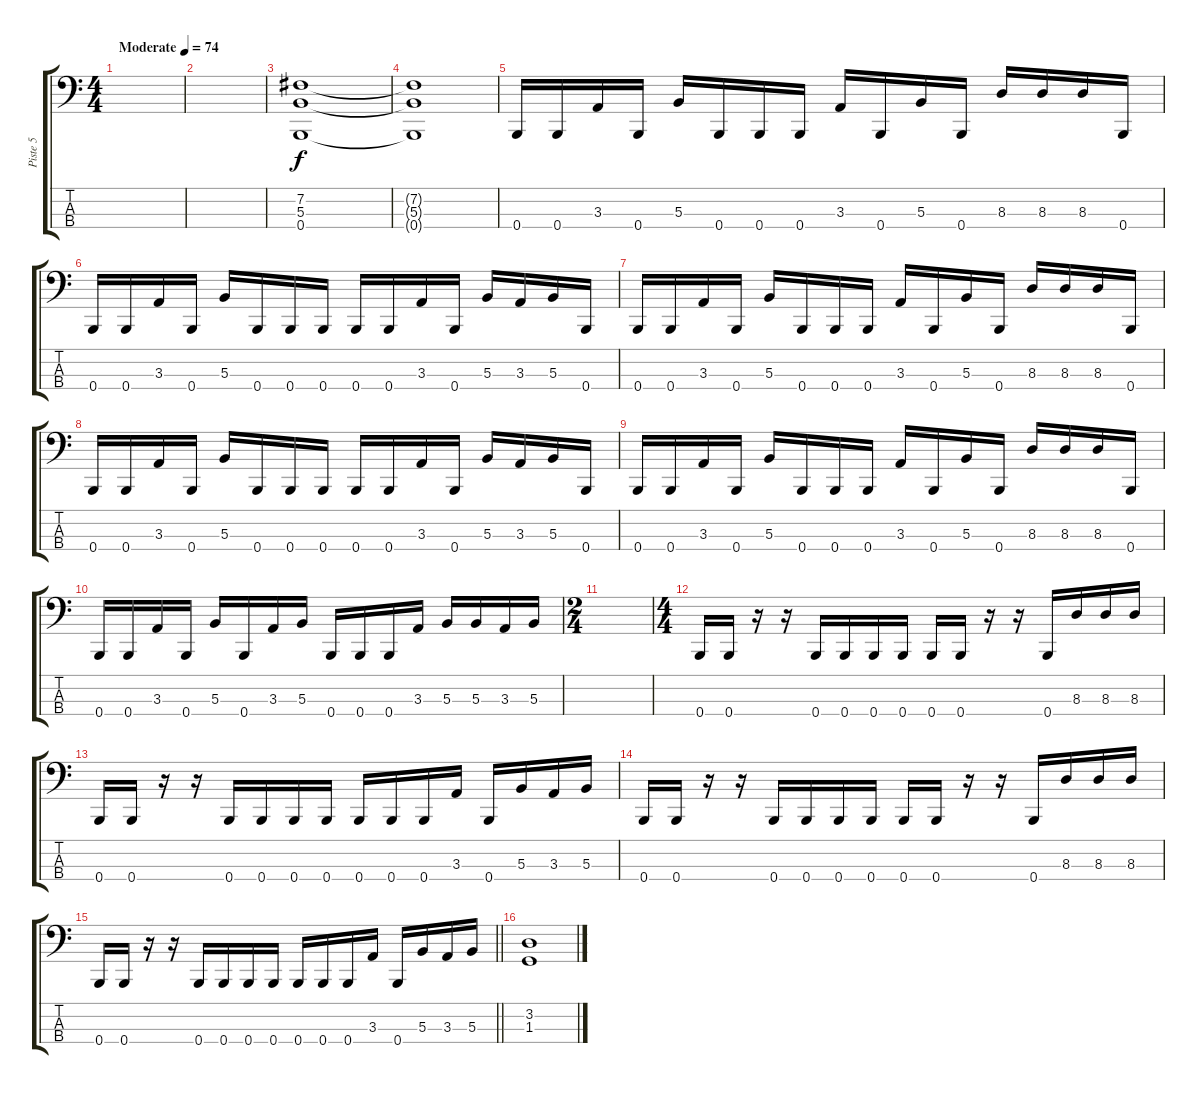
\track ("Piste 5" "Piste 5") {instrument fretlessbass}
\staff {score tabs}
\tuning (E2 B1 Gb1 B0) {hide}
\ts (4 4)
\tempo (74 "Moderate")
\clef f4
\ks c
|
|
(7.2 5.3 0.4).1 |
(7.2{t} 5.3{t} 0.4{t}).1 |
0.4.16 0.4.16 3.3.16 0.4.16 5.3.16 0.4.16 0.4.16 0.4.16 3.3.16 0.4.16 5.3.16 0.4.16 8.3.16 8.3.16 8.3.16 0.4.16 |
0.4.16 0.4.16 3.3.16 0.4.16 5.3.16 0.4.16 0.4.16 0.4.16 0.4.16 0.4.16 3.3.16 0.4.16 5.3.16 3.3.16 5.3.16 0.4.16 |
0.4.16 0.4.16 3.3.16 0.4.16 5.3.16 0.4.16 0.4.16 0.4.16 3.3.16 0.4.16 5.3.16 0.4.16 8.3.16 8.3.16 8.3.16 0.4.16 |
0.4.16 0.4.16 3.3.16 0.4.16 5.3.16 0.4.16 0.4.16 0.4.16 0.4.16 0.4.16 3.3.16 0.4.16 5.3.16 3.3.16 5.3.16 0.4.16 |
0.4.16 0.4.16 3.3.16 0.4.16 5.3.16 0.4.16 0.4.16 0.4.16 3.3.16 0.4.16 5.3.16 0.4.16 8.3.16 8.3.16 8.3.16 0.4.16 |
0.4.16 0.4.16 3.3.16 0.4.16 5.3.16 0.4.16 3.3.16 5.3.16 0.4.16 0.4.16 0.4.16 3.3.16 5.3.16 5.3.16 3.3.16 5.3.16 |
\ts (2 4)
|
\ts (4 4)
0.4.16 0.4.16 r.16 r.16 0.4.16 0.4.16 0.4.16 0.4.16 0.4.16 0.4.16 r.16 r.16 0.4.16 8.3.16 8.3.16 8.3.16 |
0.4.16 0.4.16 r.16 r.16 0.4.16 0.4.16 0.4.16 0.4.16 0.4.16 0.4.16 0.4.16 3.3.16 0.4.16 5.3.16 3.3.16 5.3.16 |
0.4.16 0.4.16 r.16 r.16 0.4.16 0.4.16 0.4.16 0.4.16 0.4.16 0.4.16 r.16 r.16 0.4.16 8.3.16 8.3.16 8.3.16 |
\barLineRight lightlight
0.4.16 0.4.16 r.16 r.16 0.4.16 0.4.16 0.4.16 0.4.16 0.4.16 0.4.16 0.4.16 3.3.16 0.4.16 5.3.16 3.3.16 5.3.16 |
\section ("" "")
(3.2 1.3).1
